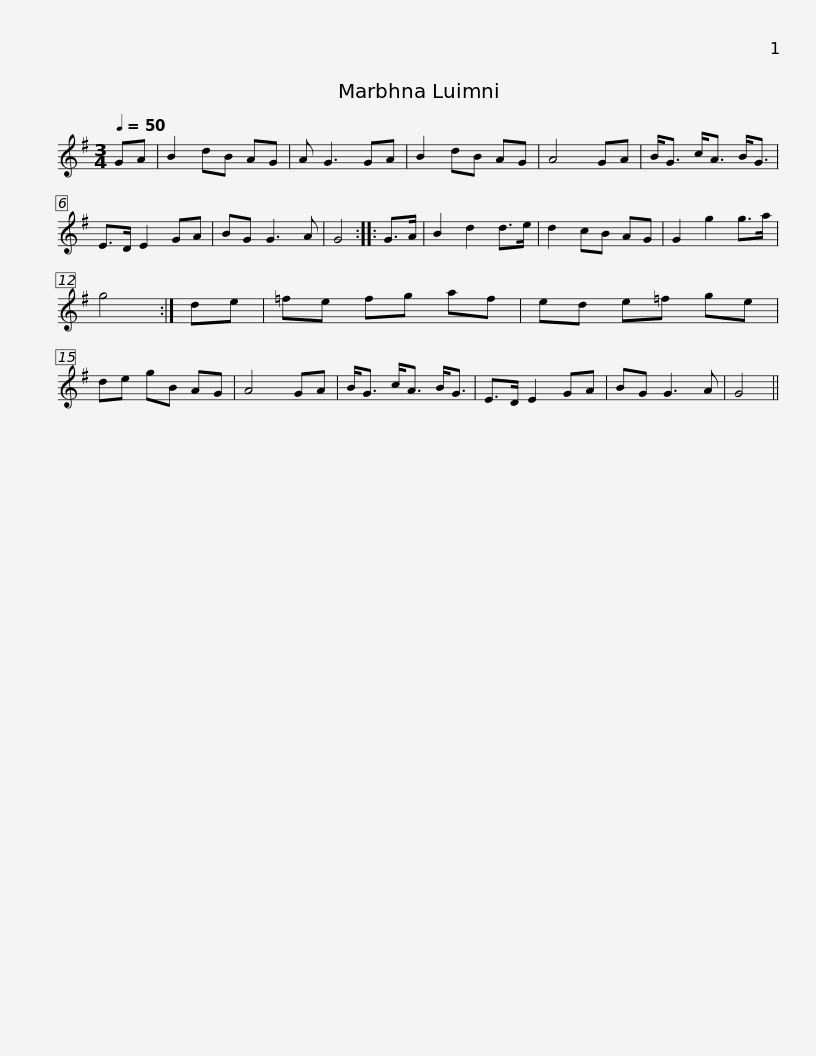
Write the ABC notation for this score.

X:1
L:1/8
Q:1/4=50
M:3/4
I:linebreak $
K:G
V:1 treble
V:1
 GA | B2 dB AG | A G3 GA | B2 dB AG | A4 GA | %5
 B<G c<A B<G | E>D E2 GA | BG G3 A | G4 :: G>A |$ %10
 B2 d2 d>e | d2 cB AG | G2 g2 g>a | g4 :| de | %15
 =fe fg af | ed e=f ge | de gB AG | A4 GA |$ B<G c<A B<G | %20
 E>D E2 GA | BG G3 A | G4 || %23
